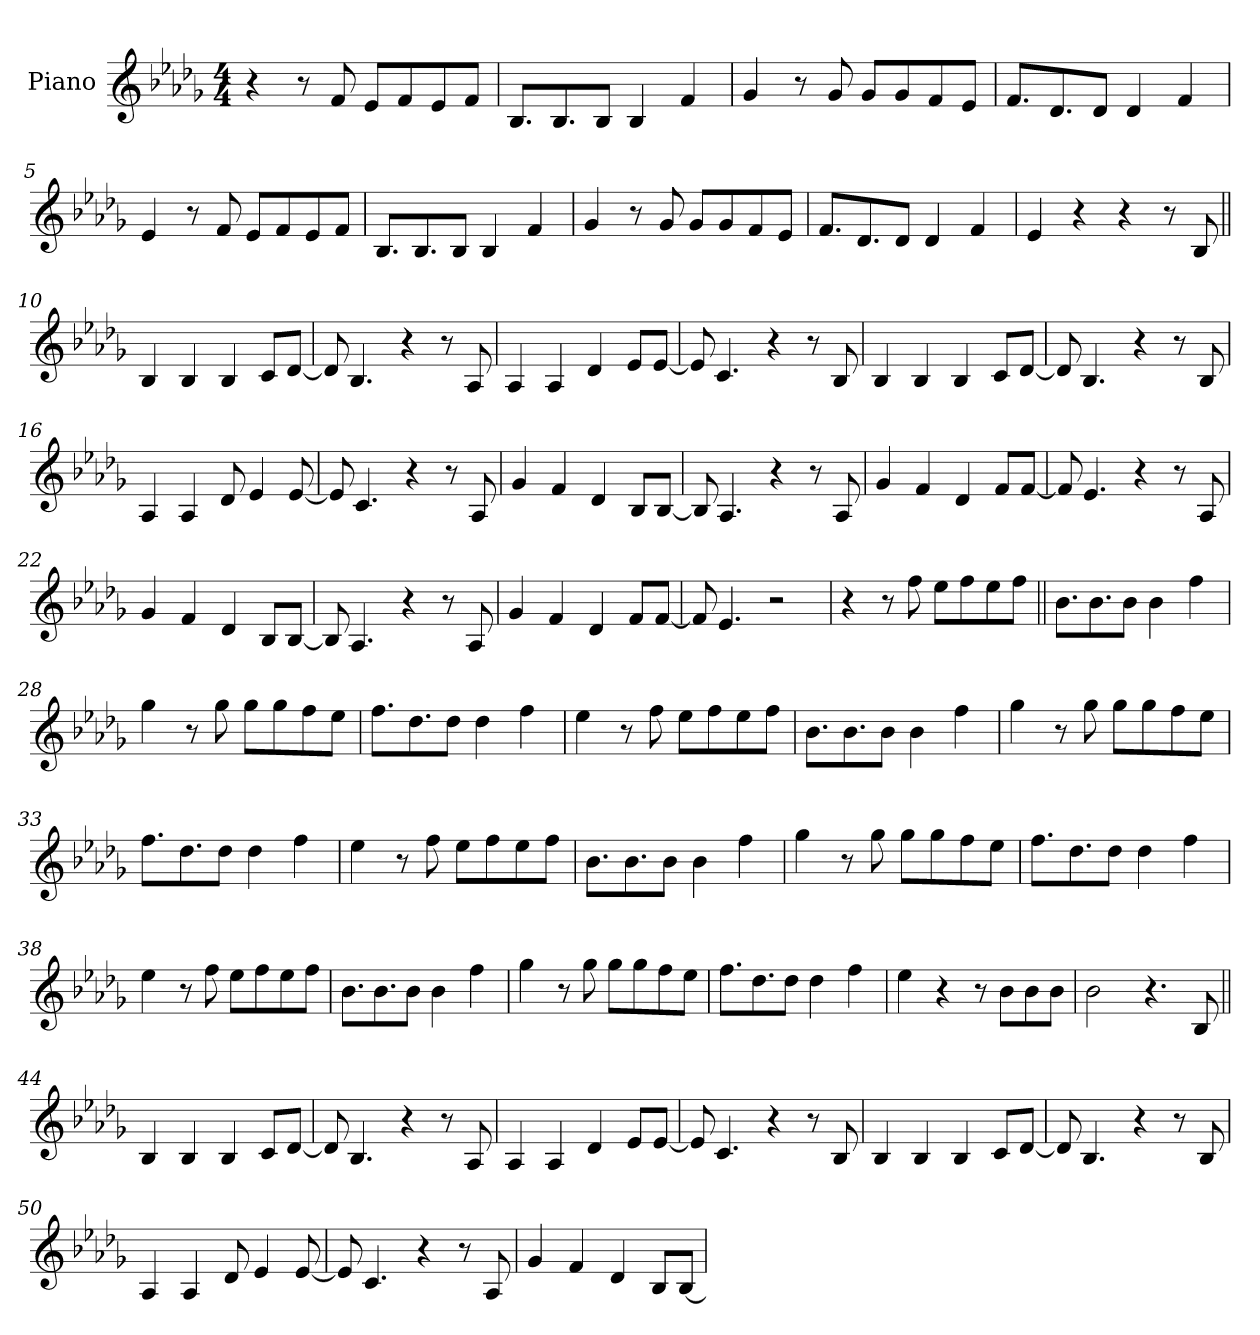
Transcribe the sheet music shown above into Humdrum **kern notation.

**kern
*part1
*staff1
*I"Piano
*I'Pno.
*clefG2
*k[b-e-a-d-g-]
*M4/4
=1
4r
8r
8f!
8e-!L
8f!
8e-!
8f!J
=2
8.B-!L
8.B-!
8B-!J
4B-!
4f!
=3
4g-!
8r
8g-!
8g-!L
8g-!
8f!
8e-!J
=4
8.f!L
8.d-!
8d-!J
4d-!
4f!
=5
4e-!
8r
8f!
8e-!L
8f!
8e-!
8f!J
=6
8.B-!L
8.B-!
8B-!J
4B-!
4f!
=7
4g-!
8r
8g-!
8g-!L
8g-!
8f!
8e-!J
=8
8.f!L
8.d-!
8d-!J
4d-!
4f!
=9
4e-!
4r
4r
8r
8B-
=10||
4B-
4B-
4B-
8cL
[8d-J
=11
8d-]
4.B-
4r
8r
8A-
=12
4A-
4A-
4d-
8e-L
[8e-J
=13
8e-]
4.c
4r
8r
8B-
=14
4B-
4B-
4B-
8cL
[8d-J
=15
8d-]
4.B-
4r
8r
8B-
=16
4A-
4A-
8d-
4e-
[8e-
=17
8e-]
4.c
4r
8r
8A-
=18
4g-
4f
4d-
8B-L
[8B-J
=19
8B-]
4.A-
4r
8r
8A-
=20
4g-
4f
4d-
8fL
[8fJ
=21
8f]
4.e-
4r
8r
8A-
=22
4g-
4f
4d-
8B-L
[8B-J
=23
8B-]
4.A-
4r
8r
8A-
=24
4g-
4f
4d-
8fL
[8fJ
=25
8f]
4.e-
2r
=26
4r
8r
8ff
8ee-L
8ff
8ee-
8ffJ
=27||
8.b-L
8.b-
8b-J
4b-
4ff
=28
4gg-
8r
8gg-
8gg-L
8gg-
8ff
8ee-J
=29
8.ffL
8.dd-
8dd-J
4dd-
4ff
=30
4ee-
8r
8ff
8ee-L
8ff
8ee-
8ffJ
=31
8.b-L
8.b-
8b-J
4b-
4ff
=32
4gg-
8r
8gg-
8gg-L
8gg-
8ff
8ee-J
=33
8.ffL
8.dd-
8dd-J
4dd-
4ff
=34
4ee-
8r
8ff
8ee-L
8ff
8ee-
8ffJ
=35
8.b-L
8.b-
8b-J
4b-
4ff
=36
4gg-
8r
8gg-
8gg-L
8gg-
8ff
8ee-J
=37
8.ffL
8.dd-
8dd-J
4dd-
4ff
=38
4ee-
8r
8ff
8ee-L
8ff
8ee-
8ffJ
=39
8.b-L
8.b-
8b-J
4b-
4ff
=40
4gg-
8r
8gg-
8gg-L
8gg-
8ff
8ee-J
=41
8.ffL
8.dd-
8dd-J
4dd-
4ff
=42
4ee-
4r
8r
8b-L
8b-
8b-J
=43
2b-
4.r
8B-
=44||
4B-
4B-
4B-
8cL
[8d-J
=45
8d-]
4.B-
4r
8r
8A-
=46
4A-
4A-
4d-
8e-L
[8e-J
=47
8e-]
4.c
4r
8r
8B-
=48
4B-
4B-
4B-
8cL
[8d-J
=49
8d-]
4.B-
4r
8r
8B-
=50
4A-
4A-
8d-
4e-
[8e-
=51
8e-]
4.c
4r
8r
8A-
=52
4g-
4f
4d-
8B-L
[8B-J
=
*-
